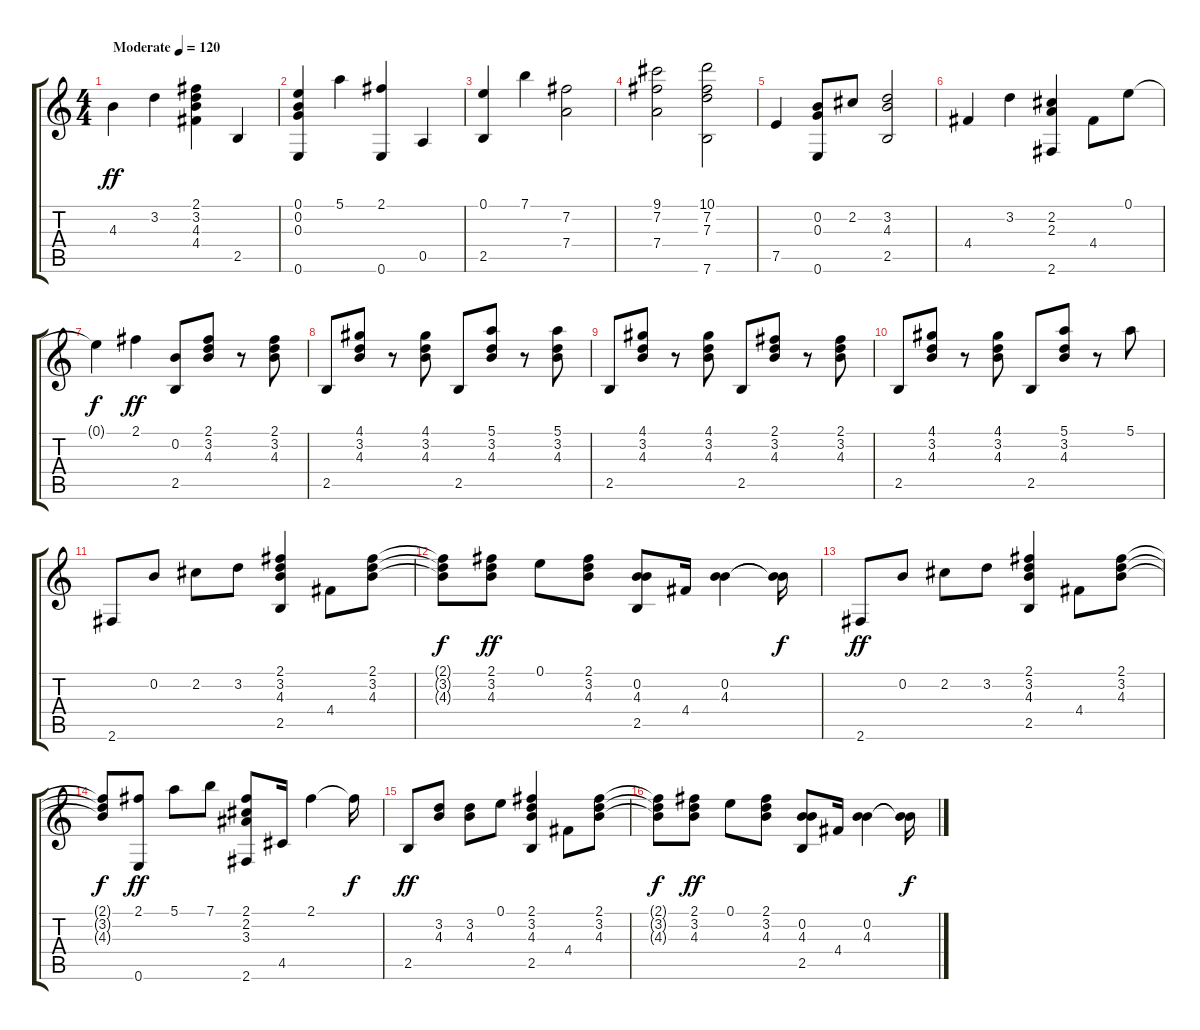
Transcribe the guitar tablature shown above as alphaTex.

\track "" {instrument acousticguitarnylon}
\staff {score tabs}
\tuning (E4 B3 G3 D3 A2 E2) {hide}
\ts (4 4)
\tempo (120 "Moderate")
\clef g2
\ks c
4.3.4{dy ff instrument acousticguitarnylon} 3.2.4 (2.1 3.2 4.3 4.4).4 2.5.4 |
(0.1 0.2 0.3 0.6).4 5.1.4 (2.1 0.6).4 0.5.4 |
(0.1 2.5).4 7.1.4 (7.2 7.4).2 |
(9.1 7.2 7.4).2 (10.1 7.2 7.3 7.6).2 |
7.5.4 (0.2 0.3 0.6).8 2.2.8 (3.2 4.3 2.5).2 |
4.4.4 3.2.4 (2.2 2.3 2.6).4 4.4.8 0.1.8 |
0.1{t}.4{dy f} 2.1.4{dy ff} (0.2 2.5).8 (2.1 3.2 4.3).8 r.8 (2.1 3.2 4.3).8 |
2.5.8 (4.1 3.2 4.3).8 r.8 (4.1 3.2 4.3).8 2.5.8 (5.1 3.2 4.3).8 r.8 (5.1 3.2 4.3).8 |
2.5.8 (4.1 3.2 4.3).8 r.8 (4.1 3.2 4.3).8 2.5.8 (2.1 3.2 4.3).8 r.8 (2.1 3.2 4.3).8 |
2.5.8 (4.1 3.2 4.3).8 r.8 (4.1 3.2 4.3).8 2.5.8 (5.1 3.2 4.3).8 r.8 5.1.8 |
2.6.8 0.2.8 2.2.8 3.2.8 (2.1 3.2 4.3 2.5).4 4.4.8 (2.1 3.2 4.3).8 |
(2.1{t} 3.2{t} 4.3{t}).8{dy f} (2.1 3.2 4.3).8{dy ff} 0.1.8 (2.1 3.2 4.3).8 (0.2 4.3 2.5).8 4.4.16 (0.2 4.3).4 (0.2{t} 4.3{t}).16{dy f} |
2.6.8{dy ff} 0.2.8 2.2.8 3.2.8 (2.1 3.2 4.3 2.5).4 4.4.8 (2.1 3.2 4.3).8 |
(2.1{t} 3.2{t} 4.3{t}).8{dy f} (2.1 0.6).8{dy ff} 5.1.8 7.1.8 (2.1 2.2 3.3 2.6).8 4.5.16 2.1.4 2.1{t}.16{dy f} |
2.5.8{dy ff} (3.2 4.3).8 (3.2 4.3).8 0.1.8 (2.1 3.2 4.3 2.5).4 4.4.8 (2.1 3.2 4.3).8 |
(2.1{t} 3.2{t} 4.3{t}).8{dy f} (2.1 3.2 4.3).8{dy ff} 0.1.8 (2.1 3.2 4.3).8 (0.2 4.3 2.5).8 4.4.16 (0.2 4.3).4 (0.2{t} 4.3{t}).16{dy f}
